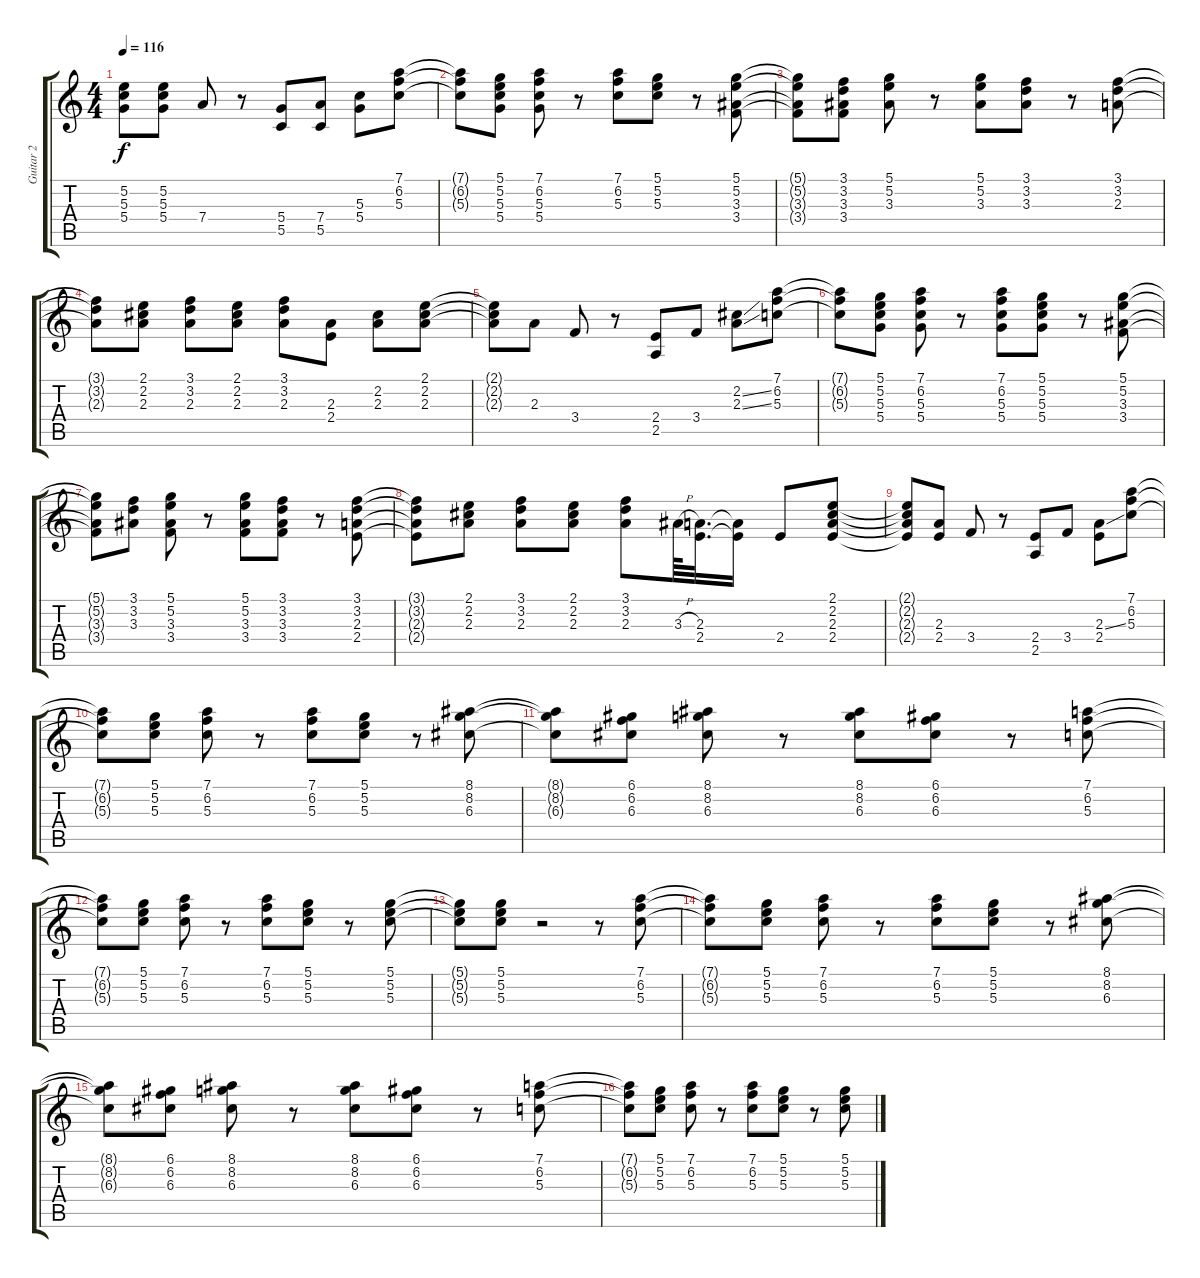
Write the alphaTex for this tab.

\track ("Guitar 2" "Guitar 2") {instrument distortionguitar}
\staff {score tabs}
\tuning (D4 B3 G3 D3 G2 D2) {hide}
\ts (4 4)
\tempo 116
\clef g2
\ks c
(5.2{t} 5.3{t} 5.4{t}).8{dy f} (5.2 5.3 5.4).8 7.4.8 r.8 (5.4 5.5).8 (7.4 5.5).8 (5.3 5.4).8 (7.1 6.2 5.3).8 |
(7.1{t} 6.2{t} 5.3{t}).8 (5.1 5.2 5.3 5.4).8 (7.1 6.2 5.3 5.4).8 r.8 (7.1 6.2 5.3).8 (5.1 5.2 5.3).8 r.8 (5.1 5.2 3.3 3.4).8 |
(5.1{t} 5.2{t} 3.3{t} 3.4{t}).8 (3.1 3.2 3.3 3.4).8 (5.1 5.2 3.3).8 r.8 (5.1 5.2 3.3).8 (3.1 3.2 3.3).8 r.8 (3.1 3.2 2.3).8 |
(3.1{t} 3.2{t} 2.3{t}).8 (2.1 2.2 2.3).8 (3.1 3.2 2.3).8 (2.1 2.2 2.3).8 (3.1 3.2 2.3).8 (2.3 2.4).8 (2.2 2.3).8 (2.1 2.2 2.3).8 |
(2.1{t} 2.2{t} 2.3{t}).8 2.3.8 3.4.8 r.8 (2.4 2.5).8 3.4.8 (2.2{ss} 2.3{ss}).8 (7.1 6.2 5.3).8 |
(7.1{t} 6.2{t} 5.3{t}).8 (5.1 5.2 5.3 5.4).8 (7.1 6.2 5.3 5.4).8 r.8 (7.1 6.2 5.3 5.4).8 (5.1 5.2 5.3 5.4).8 r.8 (5.1 5.2 3.3 3.4).8 |
(5.1{t} 5.2{t} 3.3{t} 3.4{t}).8 (3.1 3.2 3.3).8 (5.1 5.2 3.3 3.4).8 r.8 (5.1 5.2 3.3 3.4).8 (3.1 3.2 3.3 3.4).8 r.8 (3.1 3.2 2.3 2.4).8 |
(3.1{t} 3.2{t} 2.3{t} 2.4{t}).8 (2.1 2.2 2.3).8 (3.1 3.2 2.3).8 (2.1 2.2 2.3).8 (3.1 3.2 2.3).8 3.3{h}.64 (2.3 2.4).32{d} (2.3{t} 2.4{t}).16 2.4.8 (2.1 2.2 2.3 2.4).8 |
(2.1{t} 2.2{t} 2.3{t} 2.4{t}).8 (2.3 2.4).8 3.4.8 r.8 (2.4 2.5).8 3.4.8 (2.3{ss} 2.4).8 (7.1 6.2 5.3).8 |
(7.1{t} 6.2{t} 5.3{t}).8 (5.1 5.2 5.3).8 (7.1 6.2 5.3).8 r.8 (7.1 6.2 5.3).8 (5.1 5.2 5.3).8 r.8 (8.1 8.2 6.3).8 |
(8.1{t} 8.2{t} 6.3{t}).8 (6.1 6.2 6.3).8 (8.1 8.2 6.3).8 r.8 (8.1 8.2 6.3).8 (6.1 6.2 6.3).8 r.8 (7.1 6.2 5.3).8 |
(7.1{t} 6.2{t} 5.3{t}).8 (5.1 5.2 5.3).8 (7.1 6.2 5.3).8 r.8 (7.1 6.2 5.3).8 (5.1 5.2 5.3).8 r.8 (5.1 5.2 5.3).8 |
(5.1{t} 5.2{t} 5.3{t}).8 (5.1 5.2 5.3).8 r.2 r.8 (7.1 6.2 5.3).8 |
(7.1{t} 6.2{t} 5.3{t}).8 (5.1 5.2 5.3).8 (7.1 6.2 5.3).8 r.8 (7.1 6.2 5.3).8 (5.1 5.2 5.3).8 r.8 (8.1 8.2 6.3).8 |
(8.1{t} 8.2{t} 6.3{t}).8 (6.1 6.2 6.3).8 (8.1 8.2 6.3).8 r.8 (8.1 8.2 6.3).8 (6.1 6.2 6.3).8 r.8 (7.1 6.2 5.3).8 |
(7.1{t} 6.2{t} 5.3{t}).8 (5.1 5.2 5.3).8 (7.1 6.2 5.3).8 r.8 (7.1 6.2 5.3).8 (5.1 5.2 5.3).8 r.8 (5.1 5.2 5.3).8
